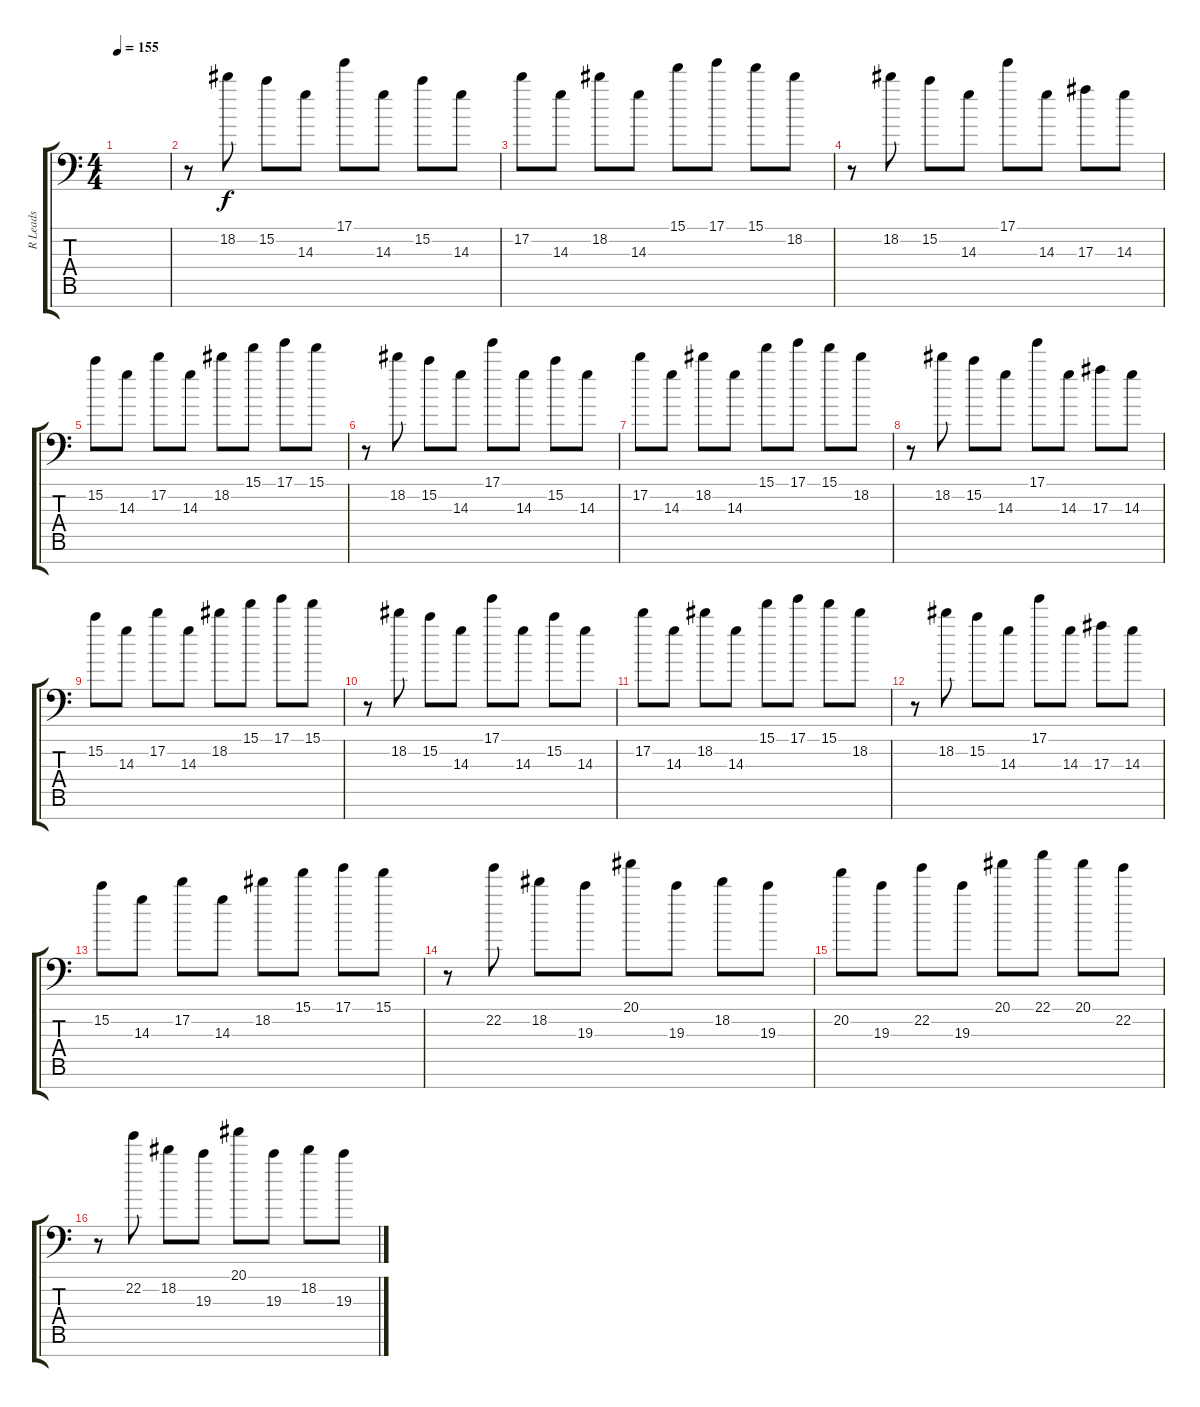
\track ("R Leads" "R Leads") {instrument overdrivenguitar}
\staff {score tabs}
\tuning (D4 A3 F3 C3 G2 D2 G1) {hide}
\ts (4 4)
\tempo 155
\clef f4
\ks c
|
r.8 18.2.8 15.2.8 14.3.8 17.1.8 14.3.8 15.2.8 14.3.8 |
17.2.8 14.3.8 18.2.8 14.3.8 15.1.8 17.1.8 15.1.8 18.2.8 |
r.8 18.2.8 15.2.8 14.3.8 17.1.8 14.3.8 17.3.8 14.3.8 |
15.2.8 14.3.8 17.2.8 14.3.8 18.2.8 15.1.8 17.1.8 15.1.8 |
r.8 18.2.8 15.2.8 14.3.8 17.1.8 14.3.8 15.2.8 14.3.8 |
17.2.8 14.3.8 18.2.8 14.3.8 15.1.8 17.1.8 15.1.8 18.2.8 |
r.8 18.2.8 15.2.8 14.3.8 17.1.8 14.3.8 17.3.8 14.3.8 |
15.2.8 14.3.8 17.2.8 14.3.8 18.2.8 15.1.8 17.1.8 15.1.8 |
r.8 18.2.8 15.2.8 14.3.8 17.1.8 14.3.8 15.2.8 14.3.8 |
17.2.8 14.3.8 18.2.8 14.3.8 15.1.8 17.1.8 15.1.8 18.2.8 |
r.8 18.2.8 15.2.8 14.3.8 17.1.8 14.3.8 17.3.8 14.3.8 |
15.2.8 14.3.8 17.2.8 14.3.8 18.2.8 15.1.8 17.1.8 15.1.8 |
r.8 22.2.8 18.2.8 19.3.8 20.1.8 19.3.8 18.2.8 19.3.8 |
20.2.8 19.3.8 22.2.8 19.3.8 20.1.8 22.1.8 20.1.8 22.2.8 |
r.8 22.2.8 18.2.8 19.3.8 20.1.8 19.3.8 18.2.8 19.3.8
